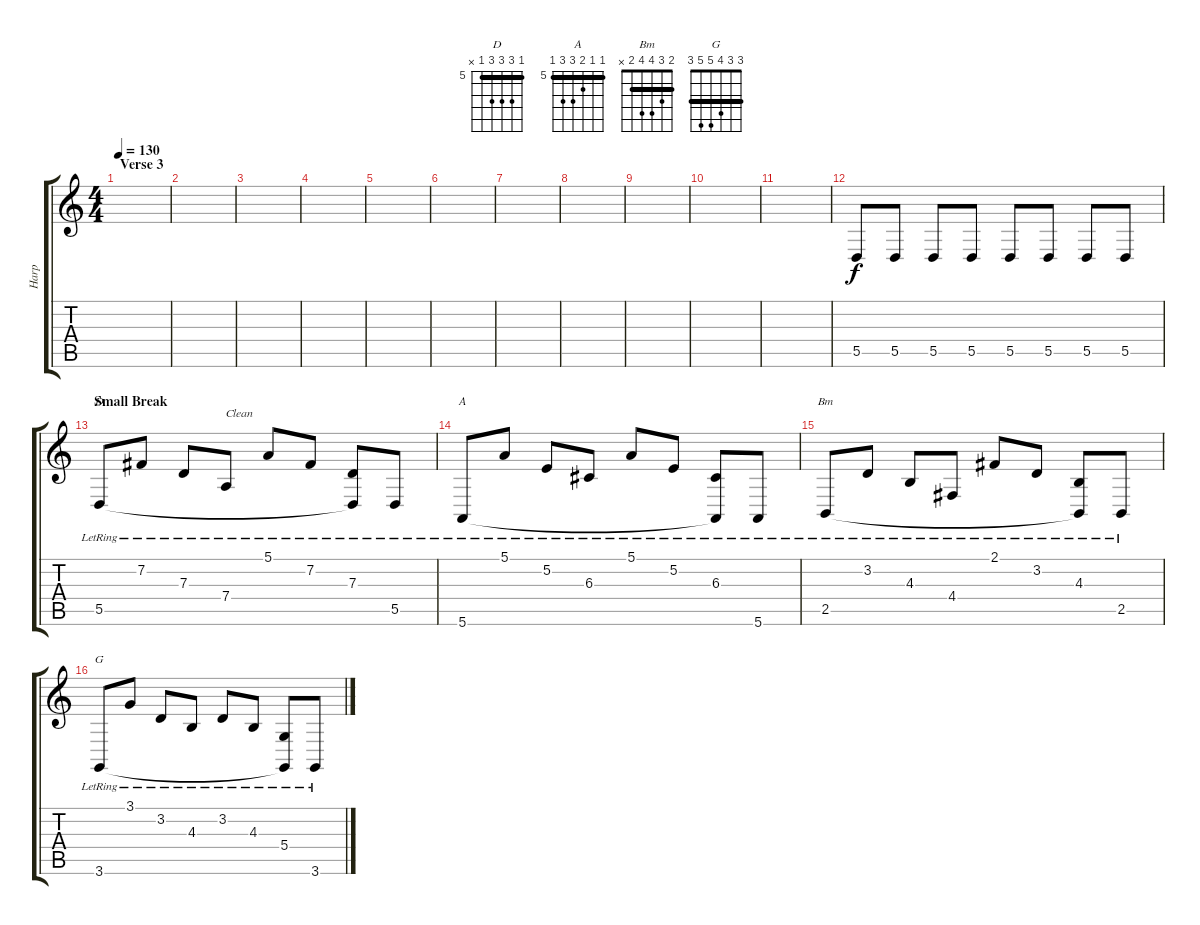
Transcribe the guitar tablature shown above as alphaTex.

\track ("Harp" "Harp") {instrument orchestralharp}
\staff {score tabs}
\tuning (E4 B3 G3 D3 A2 E2) {hide}
\chord ("D" 5 7 7 7 5 x) {firstfret 5 barre 5}
\chord ("A" 5 5 6 7 7 5) {firstfret 5 barre 5}
\chord ("Bm" 2 3 4 4 2 x) {barre 2}
\chord ("G" 3 3 4 5 5 3) {barre 3}
\ts (4 4)
\section ("" "Verse 3")
\tempo 130
\clef g2
\ks c
|
|
|
|
|
|
|
|
|
|
|
5.5.8 5.5.8 5.5.8 5.5.8 5.5.8 5.5.8 5.5.8 5.5.8 |
\section ("" "Small Break")
5.5{lr}.8{ch "D"} 7.2{lr}.8 7.3{lr}.8 7.4{lr}.8{txt "Clean"} 5.1{lr}.8 7.2{lr}.8 (7.3{lr} 5.5{t}).8 5.5{lr}.8 |
5.6{lr}.8{ch "A"} 5.1{lr}.8 5.2{lr}.8 6.3{lr}.8 5.1{lr}.8 5.2{lr}.8 (6.3{lr} 5.6{t}).8 5.6{lr}.8 |
2.5{lr}.8{ch "Bm"} 3.2{lr}.8 4.3{lr}.8 4.4{lr}.8 2.1{lr}.8 3.2{lr}.8 (4.3{lr} 2.5{t}).8 2.5{lr}.8 |
3.6{lr}.8{ch "G"} 3.1{lr}.8 3.2{lr}.8 4.3{lr}.8 3.2{lr}.8 4.3{lr}.8 (5.4{lr} 3.6{t}).8 3.6{lr}.8
